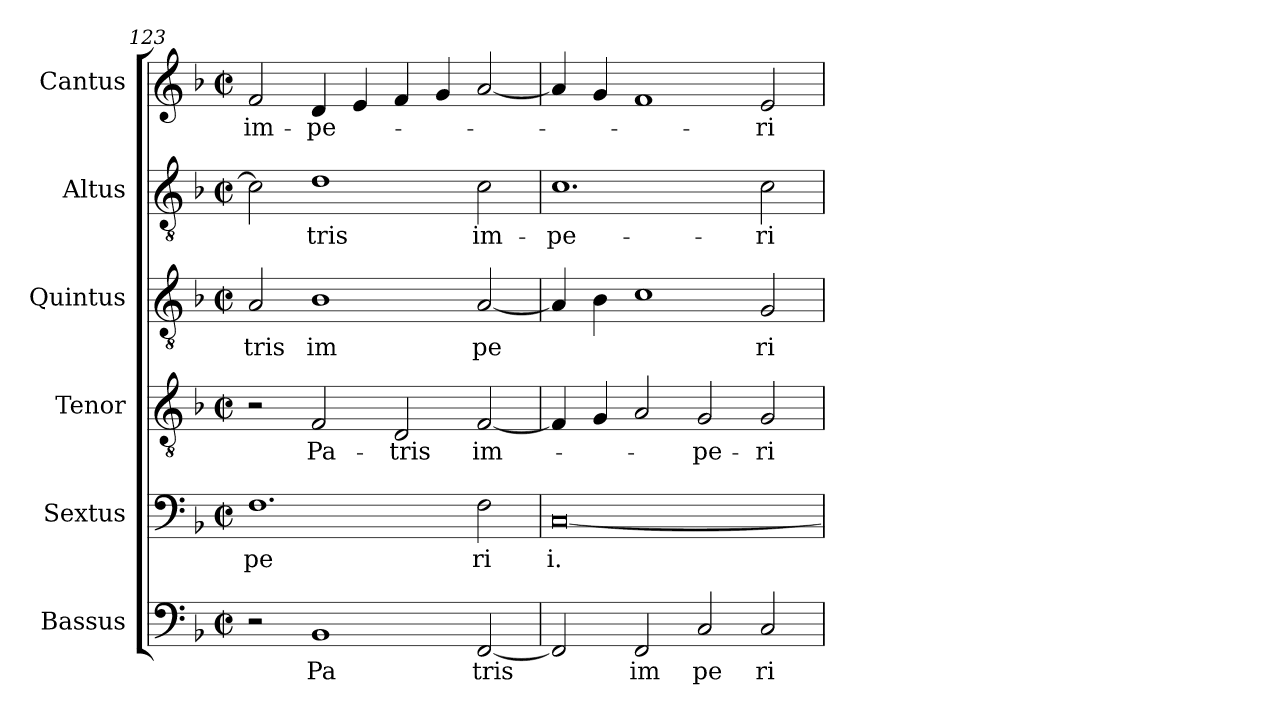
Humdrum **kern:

**kern	**text	**kern	**text	**kern	**text	**kern	**text	**kern	**text	**kern	**text
*part6	*part6	*part5	*part5	*part4	*part4	*part3	*part3	*part2	*part2	*part1	*part1
*staff6	*staff6	*staff5	*staff5	*staff4	*staff4	*staff3	*staff3	*staff2	*staff2	*staff1	*staff1
*I"Bassus	*	*I"Sextus	*	*I"Tenor	*	*I"Quintus	*	*I"Altus	*	*I"Cantus	*
*clefF4	*	*clefF4	*	*clefGv2	*	*clefGv2	*	*clefGv2	*	*clefG2	*
*k[b-]	*	*k[b-]	*	*k[b-]	*	*k[b-]	*	*k[b-]	*	*k[b-]	*
*F:	*	*F:	*	*F:	*	*F:	*	*F:	*	*F:	*
*M2/2	*	*M2/2	*	*M2/2	*	*M2/2	*	*M2/2	*	*M2/2	*
*met(c|)	*	*met(c|)	*	*met(c|)	*	*met(c|)	*	*met(c|)	*	*met(c|)	*
=123	=123	=123	=123	=123	=123	=123	=123	=123	=123	=123	=123
!	!	!	!LO:LY:b:cj	!	!	!	!LO:LY:b:cj	!	!	!	!LO:LY:b:cj
2r	.	1.F	pe	2r	.	2A/	tris	2c\]	.	2f/	im-
!	!LO:LY:b:cj	!	!	!	!LO:LY:b:cj	!	!LO:LY:b:cj	!	!LO:LY:b:cj	!	!LO:LY:b:cj
1BB-	Pa	.	.	2F/	Pa-	1B-	im	1d	-tris	4d/	-pe-
.	.	.	.	.	.	.	.	.	.	4e/	.
!	!	!	!	!	!LO:LY:b:cj	!	!	!	!	!	!
.	.	.	.	2D/	-tris	.	.	.	.	4f/	.
.	.	.	.	.	.	.	.	.	.	4g/	.
!	!LO:LY:b	!	!LO:LY:b:cj	!	!LO:LY:b	!	!LO:LY:b:cj	!	!LO:LY:b:cj	!	!
[<2FF/	tris	2F\	ri	[<2F/	im-	[<2A/	pe	2c\	im-	[<2a/	.
=124	=124	=124	=124	=124	=124	=124	=124	=124	=124	=124	=124
!	!	!	!LO:LY:b:rj	!	!	!	!	!	!LO:LY:b:cj	!	!
2FF/]	.	[<0C	i.	4F/]	.	4A/]	.	1.c	-pe-	4a/]	.
.	.	.	.	4G/	.	4B-\	.	.	.	4g/	.
!	!LO:LY:b:cj	!	!	!	!	!	!	!	!	!	!
2FF/	im	.	.	2A/	.	1c	.	.	.	1f	.
!	!LO:LY:b:cj	!	!	!	!LO:LY:b:cj	!	!	!	!	!	!
2C/	pe	.	.	2G/	-pe-	.	.	.	.	.	.
!	!LO:LY:b:cj	!	!	!	!LO:LY:b:cj	!	!LO:LY:b:cj	!	!LO:LY:b:cj	!	!LO:LY:b:cj
2C/	ri	.	.	2G/	-ri-	2G/	ri	2c\	-ri-	2e/	-ri-
=	=	=	=	=	=	=	=	=	=	=	=
*-	*-	*-	*-	*-	*-	*-	*-	*-	*-	*-	*-
